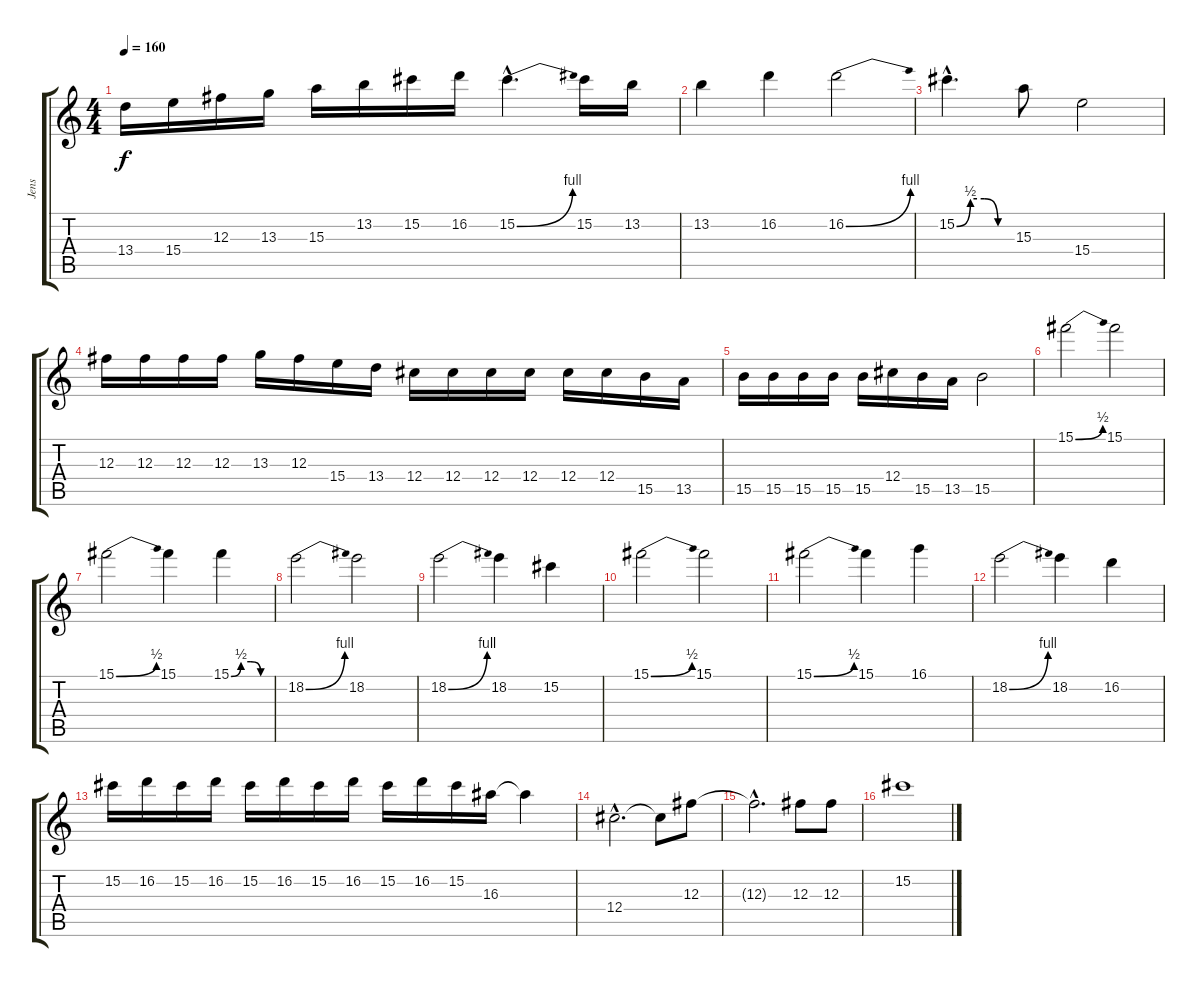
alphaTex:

\track ("Jens " "Jens ") {instrument distortionguitar}
\staff {score tabs}
\tuning (Eb4 Bb3 Gb3 Db3 Ab2 Eb2) {hide}
\ts (4 4)
\tempo 160
\clef g2
\ks c
13.4.16{dy f} 15.4.16 12.3.16 13.3.16 15.3.16 13.2.16 15.2.16 16.2.16 15.2{be (bend 0 0 60 4) hac}.4{d} 15.2.16 13.2.16 |
13.2.4 16.2.4 16.2{be (bend 0 0 60 4)}.2 |
15.2{be (custom 0 0 15 2 30 2 45 0 60 0) hac}.4{d} 15.3.8 15.4.2 |
12.3.16 12.3.16 12.3.16 12.3.16 13.3.16 12.3.16 15.4.16 13.4.16 12.4.16 12.4.16 12.4.16 12.4.16 12.4.16 12.4.16 15.5.16 13.5.16 |
15.5.16 15.5.16 15.5.16 15.5.16 15.5.16 12.4.16 15.5.16 13.5.16 15.5.2 |
15.1{be (bend 0 0 60 2)}.2 15.1.2 |
15.1{be (bend 0 0 60 2)}.2 15.1.4 15.1{be (custom 0 0 15 2 30 2 45 0 60 0)}.4 |
18.2{be (bend 0 0 60 4)}.2 18.2.2 |
18.2{be (bend 0 0 60 4)}.2 18.2.4 15.2.4 |
15.1{be (bend 0 0 60 2)}.2 15.1.2 |
15.1{be (bend 0 0 60 2)}.2 15.1.4 16.1.4 |
18.2{be (bend 0 0 60 4)}.2 18.2.4 16.2.4 |
15.2.16 16.2.16 15.2.16 16.2.16 15.2.16 16.2.16 15.2.16 16.2.16 15.2.16 16.2.16 15.2.16 16.3.16 16.3{t}.4 |
12.4{hac}.2{d} 12.4{t}.8 12.3.8 |
12.3{hac t}.2{d} 12.3.8 12.3.8 |
15.2.1
